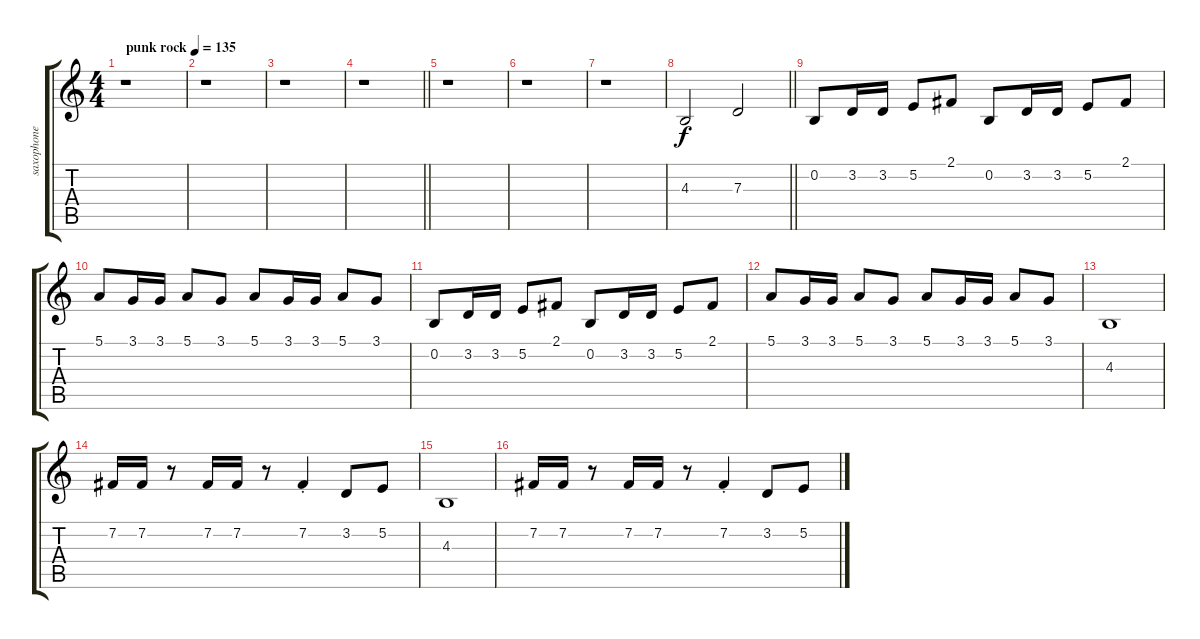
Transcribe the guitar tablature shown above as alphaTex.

\track ("saxophone ( J-F ) " "saxophone ") {instrument baritonesax}
\staff {score tabs}
\tuning (E4 B3 G3 D3 A2 E2) {hide}
\ts (4 4)
\tempo (135 "punk rock")
\clef g2
\ks c
r.1{dy f instrument baritonesax} |
r.1 |
r.1 |
\barLineRight lightlight
r.1 |
r.1 |
r.1 |
r.1 |
\barLineRight lightlight
4.3.2 7.3.2 |
0.2.8 3.2.16 3.2.16 5.2.8 2.1.8 0.2.8 3.2.16 3.2.16 5.2.8 2.1.8 |
5.1.8 3.1.16 3.1.16 5.1.8 3.1.8 5.1.8 3.1.16 3.1.16 5.1.8 3.1.8 |
0.2.8 3.2.16 3.2.16 5.2.8 2.1.8 0.2.8 3.2.16 3.2.16 5.2.8 2.1.8 |
5.1.8 3.1.16 3.1.16 5.1.8 3.1.8 5.1.8 3.1.16 3.1.16 5.1.8 3.1.8 |
4.3.1 |
7.2.16 7.2.16 r.8 7.2.16 7.2.16 r.8 7.2{st}.4 3.2.8 5.2.8 |
4.3.1 |
7.2.16 7.2.16 r.8 7.2.16 7.2.16 r.8 7.2{st}.4 3.2.8 5.2.8
